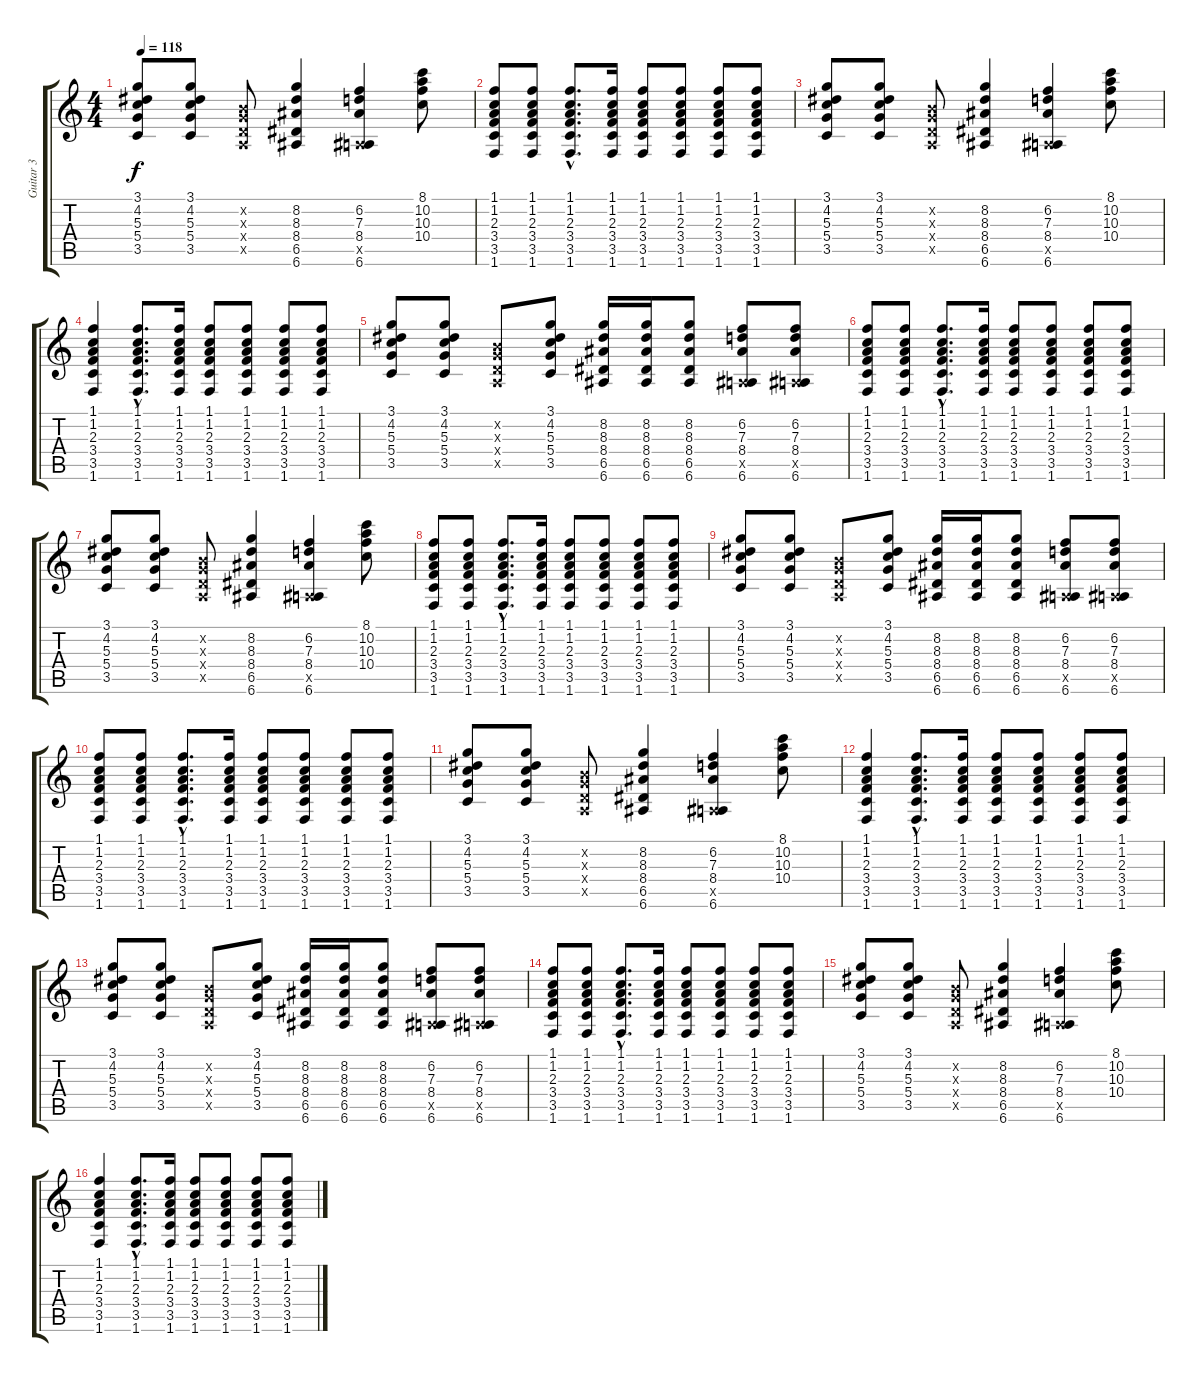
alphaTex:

\track ("Guitar 3" "Guitar 3") {instrument acousticguitarsteel}
\staff {score tabs}
\tuning (E4 B3 G3 D3 A2 E2) {hide}
\ts (4 4)
\tempo 118
\clef g2
\ks c
(3.1 4.2 5.3 5.4 3.5).8{dy f} (3.1 4.2 5.3 5.4 3.5).8 (0.2{x} 0.3{x} 0.4{x} 0.5{x}).8 (8.2 8.3 8.4 6.5 6.6).4 (6.2 7.3 8.4 0.5{x} 6.6).4 (8.1 10.2 10.3 10.4).8 |
(1.1 1.2 2.3 3.4 3.5 1.6).8 (1.1 1.2 2.3 3.4 3.5 1.6).8 (1.1{hac} 1.2{hac} 2.3{hac} 3.4{hac} 3.5{hac} 1.6{hac}).8{d} (1.1 1.2 2.3 3.4 3.5 1.6).16 (1.1 1.2 2.3 3.4 3.5 1.6).8 (1.1 1.2 2.3 3.4 3.5 1.6).8 (1.1 1.2 2.3 3.4 3.5 1.6).8 (1.1 1.2 2.3 3.4 3.5 1.6).8 |
(3.1 4.2 5.3 5.4 3.5).8 (3.1 4.2 5.3 5.4 3.5).8 (0.2{x} 0.3{x} 0.4{x} 0.5{x}).8 (8.2 8.3 8.4 6.5 6.6).4 (6.2 7.3 8.4 0.5{x} 6.6).4 (8.1 10.2 10.3 10.4).8 |
(1.1 1.2 2.3 3.4 3.5 1.6).4 (1.1{hac} 1.2{hac} 2.3{hac} 3.4{hac} 3.5{hac} 1.6{hac}).8{d} (1.1 1.2 2.3 3.4 3.5 1.6).16 (1.1 1.2 2.3 3.4 3.5 1.6).8 (1.1 1.2 2.3 3.4 3.5 1.6).8 (1.1 1.2 2.3 3.4 3.5 1.6).8 (1.1 1.2 2.3 3.4 3.5 1.6).8 |
(3.1 4.2 5.3 5.4 3.5).8 (3.1 4.2 5.3 5.4 3.5).8 (0.2{x} 0.3{x} 0.4{x} 0.5{x}).8 (3.1 4.2 5.3 5.4 3.5).8 (8.2 8.3 8.4 6.5 6.6).16 (8.2 8.3 8.4 6.5 6.6).16 (8.2 8.3 8.4 6.5 6.6).8 (6.2 7.3 8.4 0.5{x} 6.6).8 (6.2 7.3 8.4 0.5{x} 6.6).8 |
(1.1 1.2 2.3 3.4 3.5 1.6).8 (1.1 1.2 2.3 3.4 3.5 1.6).8 (1.1{hac} 1.2{hac} 2.3{hac} 3.4{hac} 3.5{hac} 1.6{hac}).8{d} (1.1 1.2 2.3 3.4 3.5 1.6).16 (1.1 1.2 2.3 3.4 3.5 1.6).8 (1.1 1.2 2.3 3.4 3.5 1.6).8 (1.1 1.2 2.3 3.4 3.5 1.6).8 (1.1 1.2 2.3 3.4 3.5 1.6).8 |
(3.1 4.2 5.3 5.4 3.5).8 (3.1 4.2 5.3 5.4 3.5).8 (0.2{x} 0.3{x} 0.4{x} 0.5{x}).8 (8.2 8.3 8.4 6.5 6.6).4 (6.2 7.3 8.4 0.5{x} 6.6).4 (8.1 10.2 10.3 10.4).8 |
(1.1 1.2 2.3 3.4 3.5 1.6).8 (1.1 1.2 2.3 3.4 3.5 1.6).8 (1.1{hac} 1.2{hac} 2.3{hac} 3.4{hac} 3.5{hac} 1.6{hac}).8{d} (1.1 1.2 2.3 3.4 3.5 1.6).16 (1.1 1.2 2.3 3.4 3.5 1.6).8 (1.1 1.2 2.3 3.4 3.5 1.6).8 (1.1 1.2 2.3 3.4 3.5 1.6).8 (1.1 1.2 2.3 3.4 3.5 1.6).8 |
(3.1 4.2 5.3 5.4 3.5).8 (3.1 4.2 5.3 5.4 3.5).8 (0.2{x} 0.3{x} 0.4{x} 0.5{x}).8 (3.1 4.2 5.3 5.4 3.5).8 (8.2 8.3 8.4 6.5 6.6).16 (8.2 8.3 8.4 6.5 6.6).16 (8.2 8.3 8.4 6.5 6.6).8 (6.2 7.3 8.4 0.5{x} 6.6).8 (6.2 7.3 8.4 0.5{x} 6.6).8 |
(1.1 1.2 2.3 3.4 3.5 1.6).8 (1.1 1.2 2.3 3.4 3.5 1.6).8 (1.1{hac} 1.2{hac} 2.3{hac} 3.4{hac} 3.5{hac} 1.6{hac}).8{d} (1.1 1.2 2.3 3.4 3.5 1.6).16 (1.1 1.2 2.3 3.4 3.5 1.6).8 (1.1 1.2 2.3 3.4 3.5 1.6).8 (1.1 1.2 2.3 3.4 3.5 1.6).8 (1.1 1.2 2.3 3.4 3.5 1.6).8 |
(3.1 4.2 5.3 5.4 3.5).8 (3.1 4.2 5.3 5.4 3.5).8 (0.2{x} 0.3{x} 0.4{x} 0.5{x}).8 (8.2 8.3 8.4 6.5 6.6).4 (6.2 7.3 8.4 0.5{x} 6.6).4 (8.1 10.2 10.3 10.4).8 |
(1.1 1.2 2.3 3.4 3.5 1.6).4 (1.1{hac} 1.2{hac} 2.3{hac} 3.4{hac} 3.5{hac} 1.6{hac}).8{d} (1.1 1.2 2.3 3.4 3.5 1.6).16 (1.1 1.2 2.3 3.4 3.5 1.6).8 (1.1 1.2 2.3 3.4 3.5 1.6).8 (1.1 1.2 2.3 3.4 3.5 1.6).8 (1.1 1.2 2.3 3.4 3.5 1.6).8 |
(3.1 4.2 5.3 5.4 3.5).8 (3.1 4.2 5.3 5.4 3.5).8 (0.2{x} 0.3{x} 0.4{x} 0.5{x}).8 (3.1 4.2 5.3 5.4 3.5).8 (8.2 8.3 8.4 6.5 6.6).16 (8.2 8.3 8.4 6.5 6.6).16 (8.2 8.3 8.4 6.5 6.6).8 (6.2 7.3 8.4 0.5{x} 6.6).8 (6.2 7.3 8.4 0.5{x} 6.6).8 |
(1.1 1.2 2.3 3.4 3.5 1.6).8 (1.1 1.2 2.3 3.4 3.5 1.6).8 (1.1{hac} 1.2{hac} 2.3{hac} 3.4{hac} 3.5{hac} 1.6{hac}).8{d} (1.1 1.2 2.3 3.4 3.5 1.6).16 (1.1 1.2 2.3 3.4 3.5 1.6).8 (1.1 1.2 2.3 3.4 3.5 1.6).8 (1.1 1.2 2.3 3.4 3.5 1.6).8 (1.1 1.2 2.3 3.4 3.5 1.6).8 |
(3.1 4.2 5.3 5.4 3.5).8 (3.1 4.2 5.3 5.4 3.5).8 (0.2{x} 0.3{x} 0.4{x} 0.5{x}).8 (8.2 8.3 8.4 6.5 6.6).4 (6.2 7.3 8.4 0.5{x} 6.6).4 (8.1 10.2 10.3 10.4).8 |
(1.1 1.2 2.3 3.4 3.5 1.6).4 (1.1{hac} 1.2{hac} 2.3{hac} 3.4{hac} 3.5{hac} 1.6{hac}).8{d} (1.1 1.2 2.3 3.4 3.5 1.6).16 (1.1 1.2 2.3 3.4 3.5 1.6).8 (1.1 1.2 2.3 3.4 3.5 1.6).8 (1.1 1.2 2.3 3.4 3.5 1.6).8 (1.1 1.2 2.3 3.4 3.5 1.6).8
